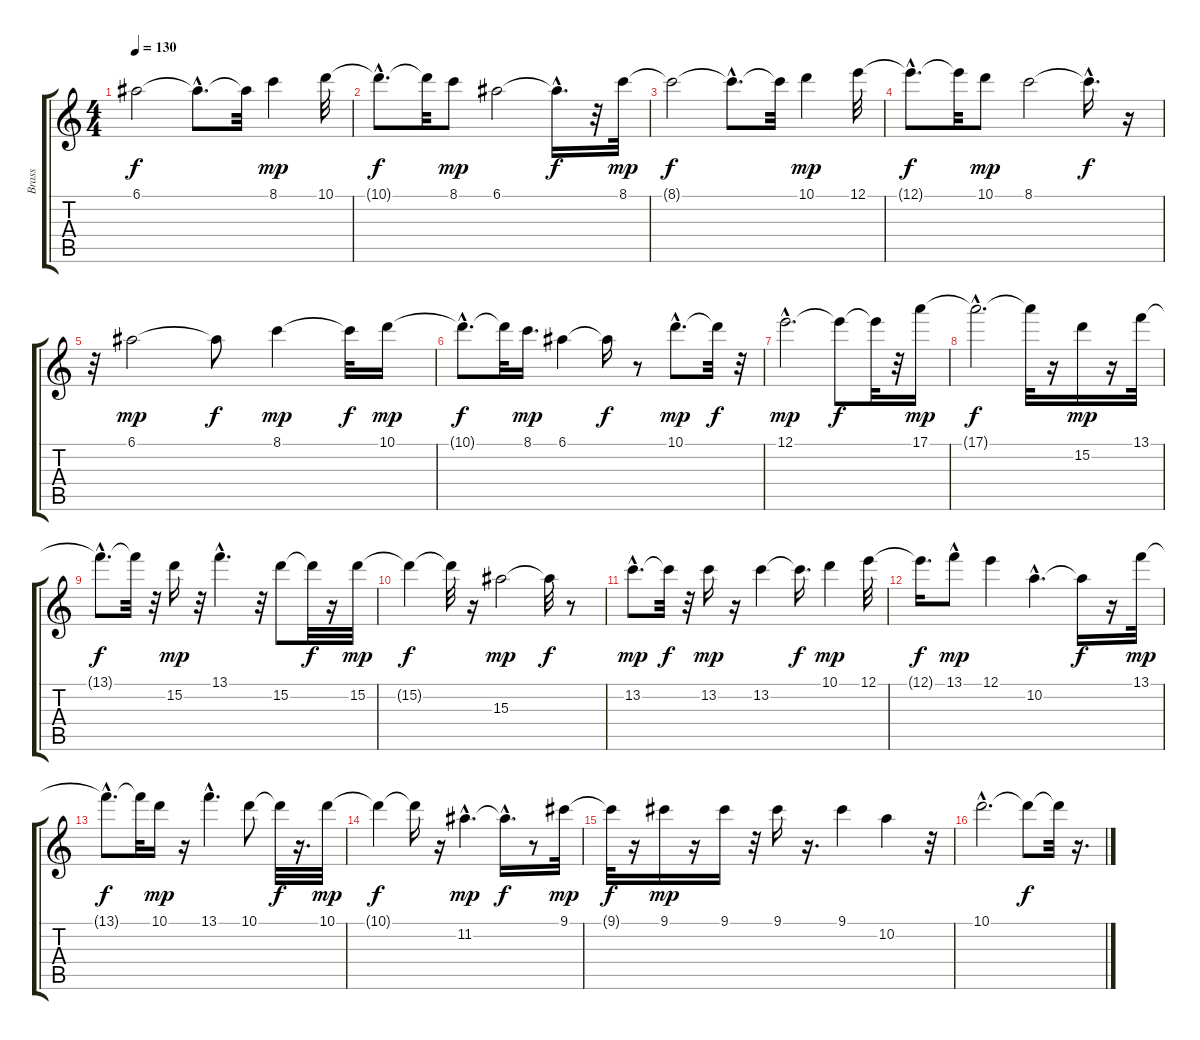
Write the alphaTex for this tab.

\track ("Brass" "Brass") {instrument overdrivenguitar}
\staff {score tabs}
\tuning (E4 B3 G3 D3 A2 E2) {hide}
\ts (4 4)
\tempo 130
\clef g2
\ks c
6.1{t}.2{dy f} 6.1{hac t}.8{d} 6.1{t}.32 8.1.4{dy mp} 10.1.32 |
10.1{hac t}.8{d dy f} 10.1{t}.32 8.1.8{dy mp} 6.1.2 6.1{hac t}.16{d dy f} r.32 8.1.32{dy mp} |
8.1{t}.2{dy f} 8.1{hac t}.8{d} 8.1{t}.32 10.1.4{dy mp} 12.1.32 |
12.1{hac t}.8{d dy f} 12.1{t}.32 10.1.8{dy mp} 8.1.2 8.1{hac t}.16{d dy f} r.16 |
r.32 6.1.2{dy mp} 6.1{t}.8{dy f} 8.1.4{dy mp} 8.1{t}.32{dy f} 10.1.16{dy mp} |
10.1{hac t}.8{d dy f} 10.1{t}.32 8.1.16{d dy mp} 6.1.4 6.1{t}.16{dy f} r.8 10.1{hac}.8{d dy mp} 10.1{t}.32{dy f} r.32 |
12.1{hac}.2{d dy mp} 12.1{t}.8{dy f} 12.1{t}.32 r.32 17.1.16{dy mp} |
17.1{hac t}.2{d dy f} 17.1{t}.32 r.16 15.2.16{dy mp} r.16 13.1.32 |
13.1{hac t}.8{d dy f} 13.1{t}.32 r.32 15.2.16{dy mp} r.32 13.1{hac}.4{d} r.32 15.2.8 15.2{t}.32{dy f} r.16 15.2.32{dy mp} |
15.2{t}.4{dy f} 15.2{t}.32 r.16 15.3.2{dy mp} 15.3{t}.32{dy f} r.8 |
13.2{hac}.8{d dy mp} 13.2{t}.32{dy f} r.32 13.2.16{dy mp} r.16 13.2.4 13.2{t}.16{d dy f} 10.1.4{dy mp} 12.1.32 |
12.1{t}.16{d dy f} 13.1{hac}.8{dy mp} 12.1.4 10.2{hac}.4{d} 10.2{t}.16{dy f} r.16 13.1.32{dy mp} |
13.1{hac t}.8{d dy f} 13.1{t}.32 10.1.16{dy mp} r.16 13.1{hac}.4{d} 10.1.8 10.1{t}.32{dy f} r.16{d} 10.1.32{dy mp} |
10.1{t}.4{dy f} 10.1{t}.16 r.16 11.2{hac}.4{d dy mp} 11.2{hac t}.16{d dy f} r.8 9.1.32{dy mp} |
9.1{t}.32{dy f} r.16 9.1.16{dy mp} r.16 9.1.16 r.32 9.1.16 r.16{d} 9.1.4 10.2.4 r.32 |
10.1{hac}.2{d} 10.1{t}.8{dy f} 10.1{t}.32 r.16{d}
